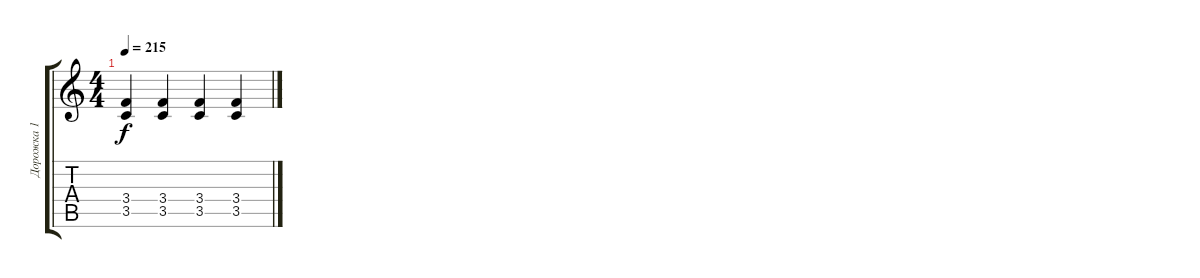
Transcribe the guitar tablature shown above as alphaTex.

\track ("Дорожка 1" "Дорожка 1") {instrument distortionguitar}
\staff {score tabs}
\tuning (E4 B3 G3 D3 A2 E2) {hide}
\ts (4 4)
\tempo 215
\clef g2
\ks c
(3.4 3.5).4{dy f} (3.4 3.5).4 (3.4 3.5).4 (3.4 3.5).4
